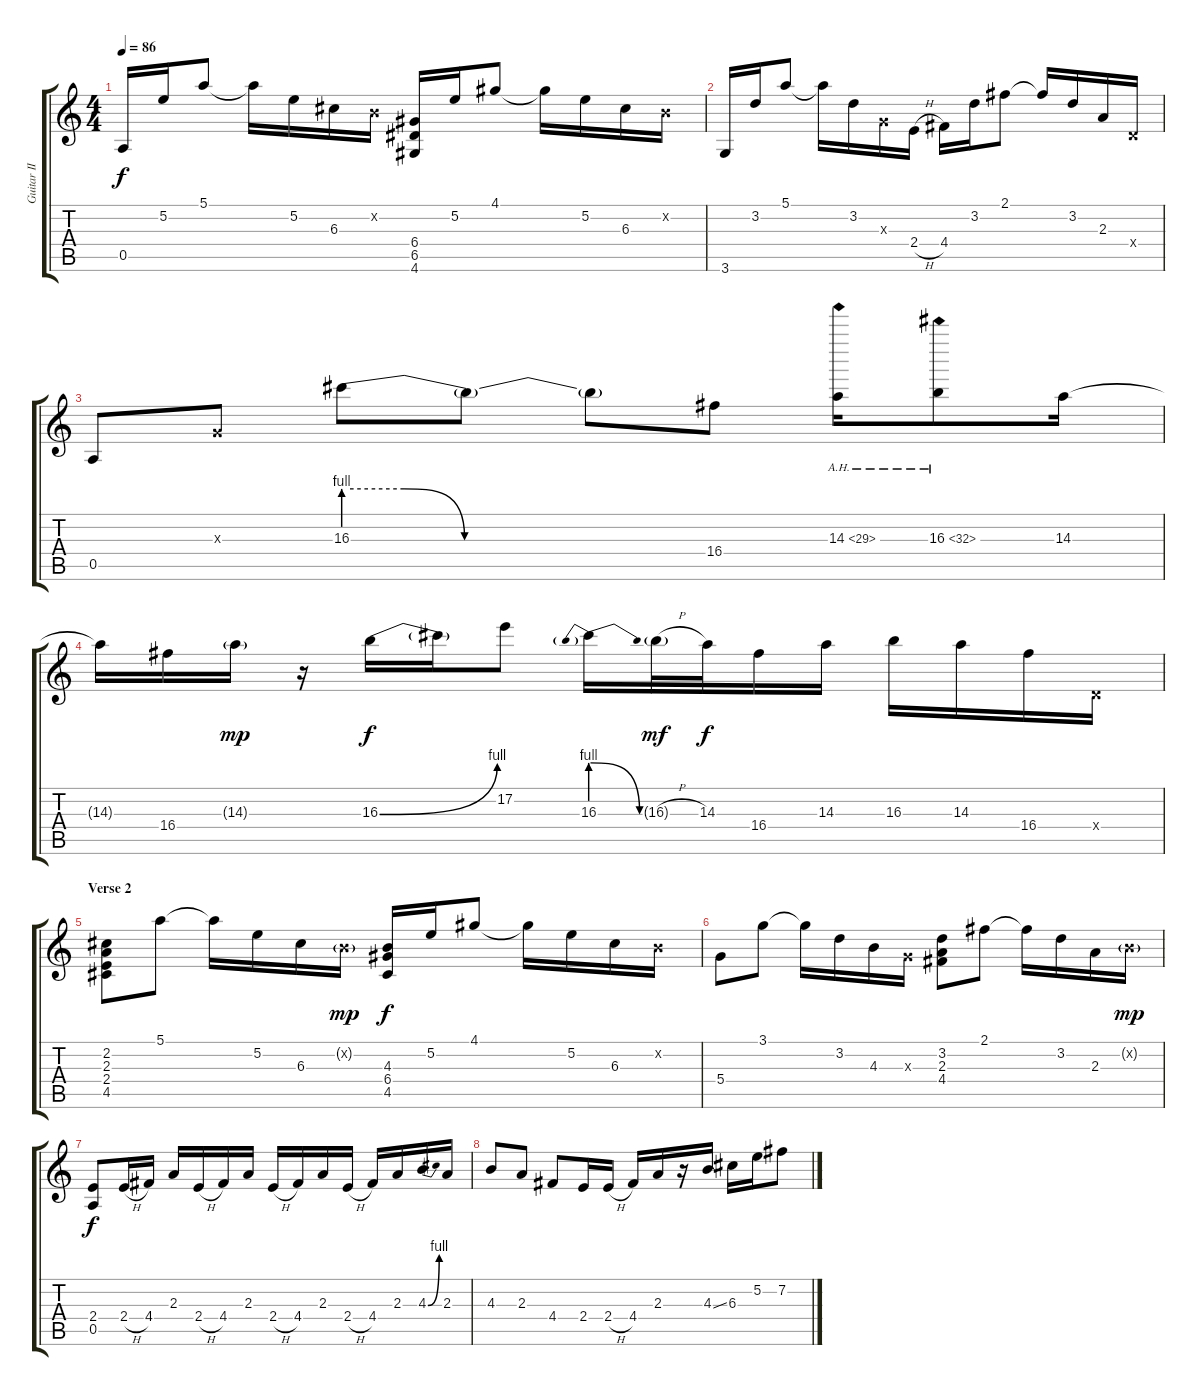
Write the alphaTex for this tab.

\track ("Guitar II" "Guitar II") {instrument overdrivenguitar}
\staff {score tabs}
\tuning (E4 B3 G3 D3 A2 E2) {hide}
\ts (4 4)
\tempo 86
\clef g2
\ks c
0.5.16{dy f volume 11} 5.2.16 5.1.8 5.1{t}.16 5.2.16 6.3.16 0.2{x}.16 (6.4 6.5 4.6).16 5.2.16 4.1.8 4.1{t}.16 5.2.16 6.3.16 0.2{x}.16 |
3.6.16 3.2.16 5.1.8 5.1{t}.16 3.2.16 0.3{x}.16 2.4{h}.16 4.4.16 3.2.16 2.1.8 2.1{t}.16 3.2.16 2.3.16 0.4{x}.16 |
0.5.8 0.3{x}.8{volume 13} 16.3{be (custom 0 4 10 4 20 0 60 0)}.8 16.3{t}.8 16.3{t}.8 16.4.8 14.3{ah 15}.16 16.3{ah 16}.8 14.3.16 |
14.3{t}.16 16.4.16 14.3{g}.16{dy mp} r.16 16.3{be (bend 0 0 60 4)}.16{dy f} 16.3{t}.16 17.2.8 16.3{be (prebendrelease 0 4 60 0)}.16 16.3{h g}.32{dy mf} 14.3.32{dy f} 16.4.16 14.3.16 16.3.16 14.3.16 16.4.16 0.4{x}.16 |
\section ("" "Verse 2")
(2.2 2.3 2.4 4.5).8{volume 11} 5.1.8 5.1{t}.16 5.2.16 6.3.16 0.2{g x}.16{dy mp} (4.3 6.4 4.5).16{dy f} 5.2.16 4.1.8 4.1{t}.16 5.2.16 6.3.16 0.2{x}.16 |
5.4.8 3.1.8 3.1{t}.16 3.2.16 4.3.16 0.3{x}.16 (3.2 2.3 4.4).8 2.1.8 2.1{t}.16 3.2.16 2.3.16 0.2{g x}.16{dy mp} |
(2.4 0.5).8{dy f} 2.4{h}.16{volume 13} 4.4.16 2.3.16 2.4{h}.16 4.4.16 2.3.16 2.4{h}.16 4.4.16 2.3.16 2.4{h}.16 4.4.16 2.3.16 4.3{be (bend 0 0 60 4)}.16 2.3.16 |
4.3.8 2.3.8 4.4.8 2.4.16 2.4{h}.16 4.4.16 2.3.16 r.16 4.3{ss}.16 6.3.16 5.2.16 7.2.8
